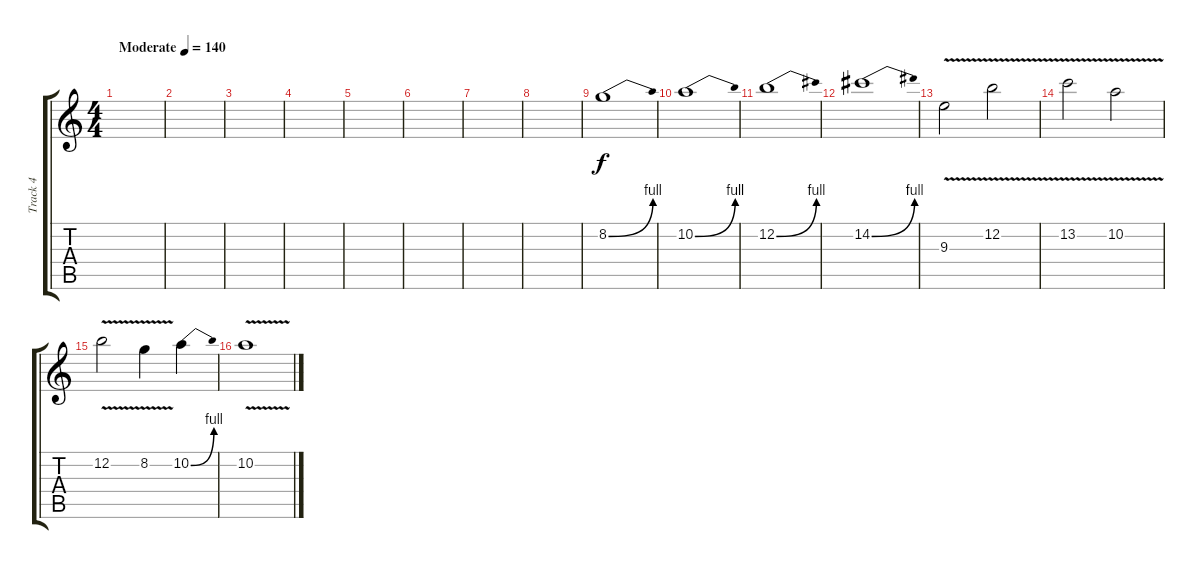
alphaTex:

\track ("Track 4" "Track 4") {instrument distortionguitar}
\staff {score tabs}
\tuning (E4 B3 G3 D3 A2 E2) {hide}
\ts (4 4)
\tempo (140 "Moderate")
\clef g2
\ks c
|
|
|
|
|
|
|
|
8.2{be (bend 0 0 60 4)}.1 |
10.2{be (bend 0 0 60 4)}.1 |
12.2{be (bend 0 0 60 4)}.1 |
14.2{be (bend 0 0 60 4)}.1 |
9.3{v}.2 12.2{v}.2 |
13.2{v}.2 10.2{v}.2 |
12.2{v}.2 8.2{v}.4 10.2{be (bend 0 0 60 4)}.4 |
10.2{v}.1
